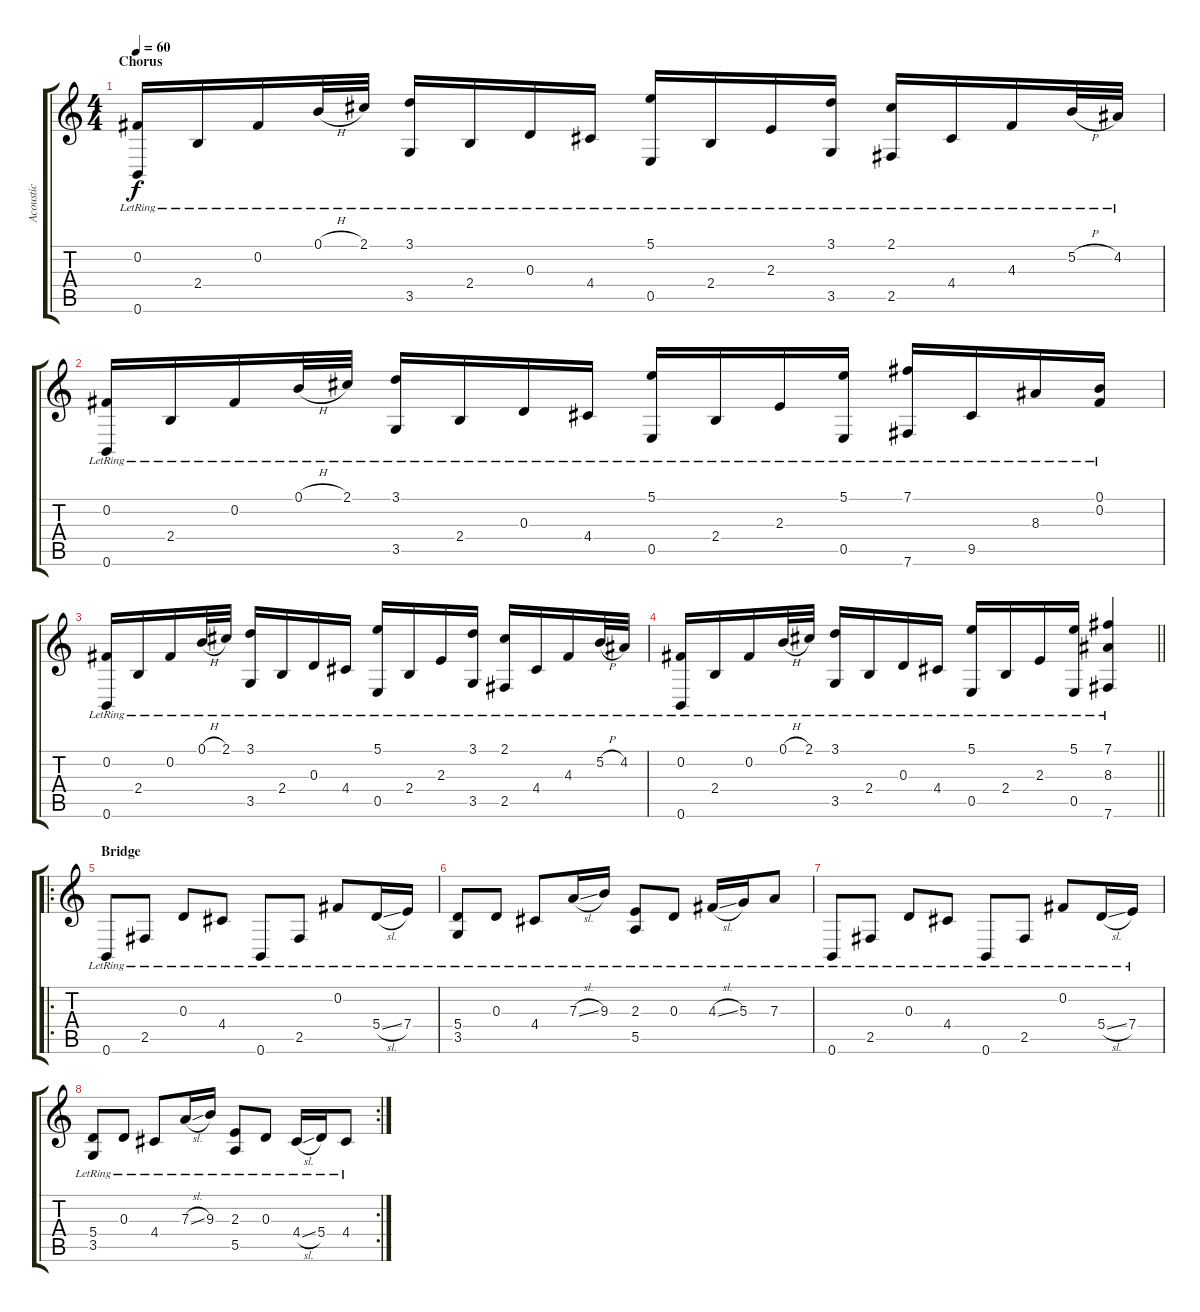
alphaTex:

\track ("Acoustic" "Acoustic") {instrument acousticguitarsteel}
\staff {score tabs}
\tuning (B3 Gb3 D3 A2 E2 B1) {hide}
\ts (4 4)
\section ("" "Chorus")
\tempo 60
\clef g2
\ks c
(0.2{lr} 0.6{lr}).16{dy f} 2.4{lr}.16 0.2{lr}.16 0.1{h lr}.32 2.1{lr}.32 (3.1{lr} 3.5{lr}).16 2.4{lr}.16 0.3{lr}.16 4.4{lr}.16 (5.1{lr} 0.5{lr}).16 2.4{lr}.16 2.3{lr}.16 (3.1{lr} 3.5{lr}).16 (2.1{lr} 2.5{lr}).16 4.4{lr}.16 4.3{lr}.16 5.2{h lr}.32 4.2{lr}.32 |
(0.2{lr} 0.6{lr}).16 2.4{lr}.16 0.2{lr}.16 0.1{h lr}.32 2.1{lr}.32 (3.1{lr} 3.5{lr}).16 2.4{lr}.16 0.3{lr}.16 4.4{lr}.16 (5.1{lr} 0.5{lr}).16 2.4{lr}.16 2.3{lr}.16 (5.1{lr} 0.5{lr}).16 (7.1{lr} 7.6{lr}).16 9.5{lr}.16 8.3{lr}.16 (0.1{lr} 0.2{lr}).16 |
(0.2{lr} 0.6{lr}).16 2.4{lr}.16 0.2{lr}.16 0.1{h lr}.32 2.1{lr}.32 (3.1{lr} 3.5{lr}).16 2.4{lr}.16 0.3{lr}.16 4.4{lr}.16 (5.1{lr} 0.5{lr}).16 2.4{lr}.16 2.3{lr}.16 (3.1{lr} 3.5{lr}).16 (2.1{lr} 2.5{lr}).16 4.4{lr}.16 4.3{lr}.16 5.2{h lr}.32 4.2{lr}.32 |
\barLineRight lightlight
(0.2{lr} 0.6{lr}).16 2.4{lr}.16 0.2{lr}.16 0.1{h lr}.32 2.1{lr}.32 (3.1{lr} 3.5{lr}).16 2.4{lr}.16 0.3{lr}.16 4.4{lr}.16 (5.1{lr} 0.5{lr}).16 2.4{lr}.16 2.3{lr}.16 (5.1{lr} 0.5{lr}).16 (7.1{lr} 8.3 7.6).4 |
\ro
\section ("" "Bridge")
0.6{lr}.8 2.5{lr}.8 0.3{lr}.8 4.4{lr}.8 0.6{lr}.8 2.5{lr}.8 0.2{lr}.8 5.4{sl lr}.16 7.4{lr}.16 |
(5.4{lr} 3.5{lr}).8 0.3{lr}.8 4.4{lr}.8 7.3{sl lr}.16 9.3{lr}.16 (2.3{lr} 5.5{lr}).8 0.3{lr}.8 4.3{sl lr}.16 5.3{lr}.16 7.3{lr}.8 |
0.6{lr}.8 2.5{lr}.8 0.3{lr}.8 4.4{lr}.8 0.6{lr}.8 2.5{lr}.8 0.2{lr}.8 5.4{sl lr}.16 7.4{lr}.16 |
\rc 2
(5.4{lr} 3.5{lr}).8 0.3{lr}.8 4.4{lr}.8 7.3{sl lr}.16 9.3{lr}.16 (2.3{lr} 5.5{lr}).8 0.3{lr}.8 4.4{sl lr}.16 5.4{lr}.16 4.4{lr}.8
